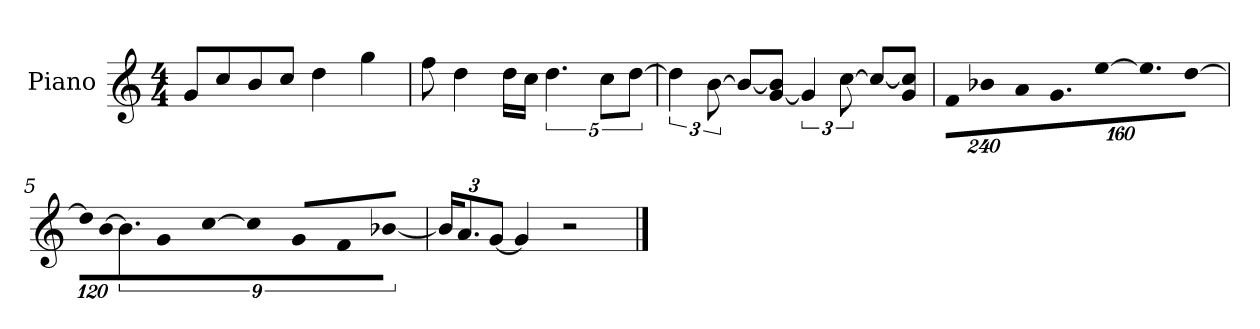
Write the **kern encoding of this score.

**kern
*part1
*staff1
*I"Piano
*I'P-no
*clefG2
*k[]
*M4/4
*MM90
=1
8g/L
8cc/
8b/
8cc/J
4dd\
4gg\
=2
8ff\
4dd\
16dd\LL
16cc\JJ
5.dd\
10cc\L
[10dd\J
=3
6dd\]
[12b\
8b/L_
[8g/ 8b/]J
6g/]
[12cc\
8cc/L_
8g/ 8cc/]J
=4
*Xbrackettup
!LO:N:vis=8
960%137f\L
!LO:N:vis=8
960%137b-X\
!LO:N:vis=8
960%137a\
!LO:N:vis=8.
640%137g\
!LO:N:vis=16
[1920%137ee\K
!LO:N:vis=8.
640%137ee\]
!LO:N:vis=16
[1920%137dd\Jk
!!LO:LB:g=z
=5
*brackettup
!LO:N:vis=16
1920%107dd\LL]
!LO:N:vis=16
[1920%107b\J
9.b\]
!LO:N:vis=8
640%71g\
!LO:N:vis=16
[1920%107cc\Jk
!LO:N:vis=4
1920%427cc\]
!LO:N:vis=8
640%71g/L
!LO:N:vis=8
640%71f/
!LO:N:vis=8
[640%71b-X/J
=6
*Xbrackettup
24b-/KL]
12.a/
[12g/J
4g/]
2r
==
*-
